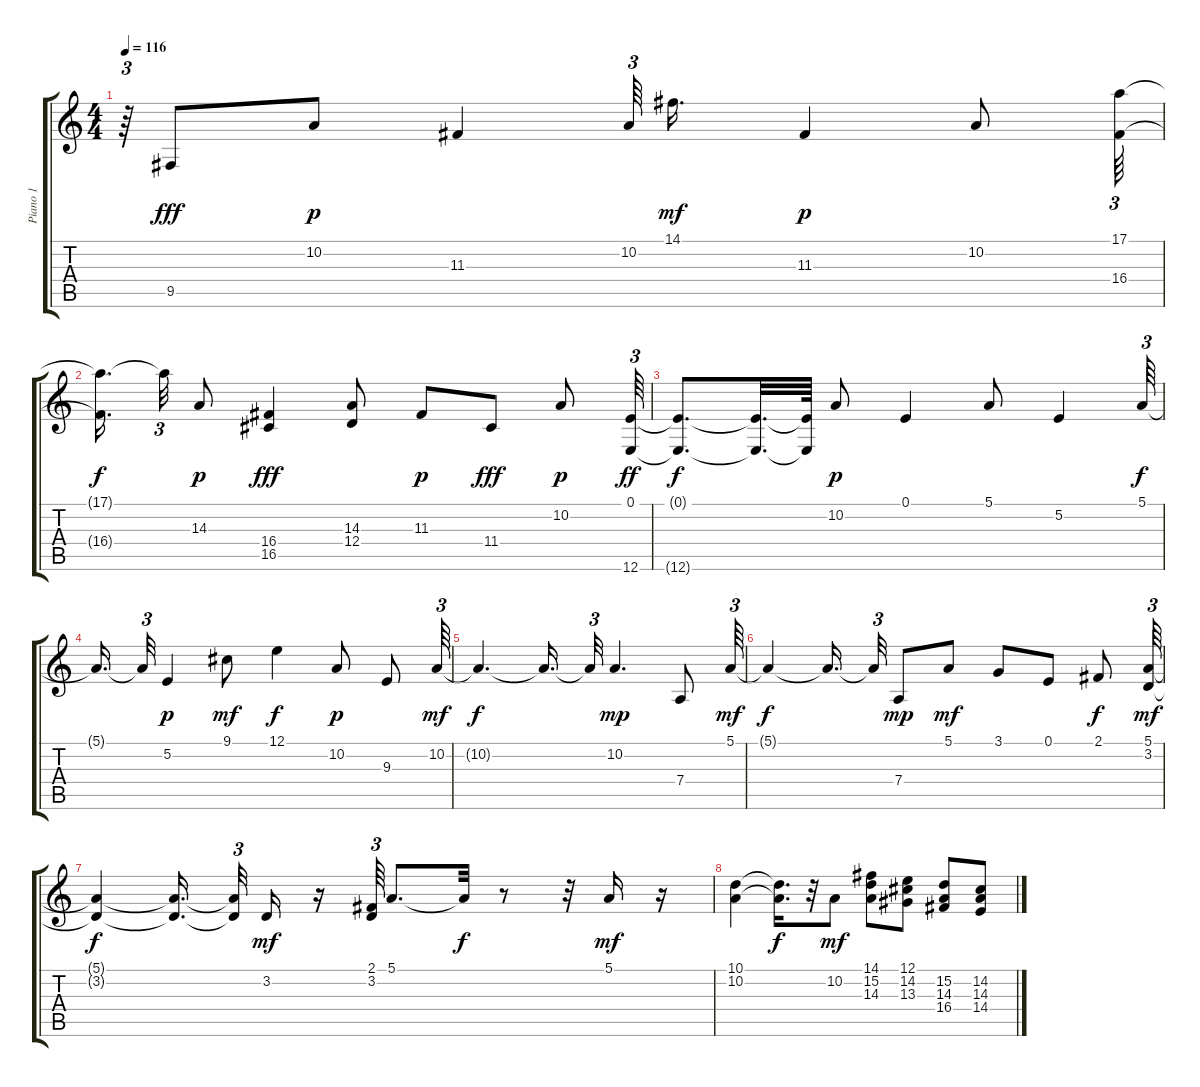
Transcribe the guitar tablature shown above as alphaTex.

\track ("Piano 1 " "Piano 1 ") {instrument acousticgrandpiano}
\staff {score tabs}
\tuning (E4 B3 G3 D3 A2 E2) {hide}
\ts (4 4)
\tempo 116
\clef g2
\ks c
r.64{tu (3 2) dy f} 9.5.8{dy fff} 10.2.8{dy p} 11.3.4 10.2.64{tu (3 2)} 14.1.16{d dy mf} 11.3.4{dy p} 10.2.8 (17.1 16.4).64{tu (3 2)} |
(17.1{t} 16.4{t}).16{d dy f} 17.1{t}.32{tu (3 2)} 14.3.8{dy p} (16.4 16.5).4{dy fff} (14.3 12.4).8 11.3.8{dy p} 11.4.8{dy fff} 10.2.8{dy p} (0.1 12.6).64{tu (3 2) dy ff} |
(0.1{t} 12.6{t}).8{d dy f} (0.1{t} 12.6{t}).32{d} (0.1{t} 12.6{t}).64 10.2.8{dy p} 0.1.4 5.1.8 5.2.4 5.1.64{tu (3 2) dy f} |
5.1{t}.16{d} 5.1{t}.32{tu (3 2)} 5.2.4{dy p} 9.1.8{dy mf} 12.1.4{dy f} 10.2.8{dy p} 9.3.8 10.2.64{tu (3 2) dy mf} |
10.2{t}.4{d dy f} 10.2{t}.16{d} 10.2{t}.32{tu (3 2)} 10.2.4{d dy mp} 7.4.8 5.1.64{tu (3 2) dy mf} |
5.1{t}.4{dy f} 5.1{t}.16{d} 5.1{t}.32{tu (3 2)} 7.4.8{dy mp} 5.1.8{dy mf} 3.1.8 0.1.8 2.1.8{dy f} (5.1 3.2).64{tu (3 2) dy mf} |
(5.1{t} 3.2{t}).4{dy f} (5.1{t} 3.2{t}).16{d} (5.1{t} 3.2{t}).32{tu (3 2)} 3.2.16{dy mf} r.16 (2.1 3.2).64{tu (3 2)} 5.1.8{d} 5.1{t}.32{dy f} r.8 r.32 5.1.16{dy mf} r.16 |
(10.1 10.2).4 (10.1{t} 10.2{t}).16{d dy f} r.32 10.2.8{dy mf} (14.1 15.2 14.3).8 (12.1 14.2 13.3).8 (15.2 14.3 16.4).8 (14.2 14.3 14.4).8
